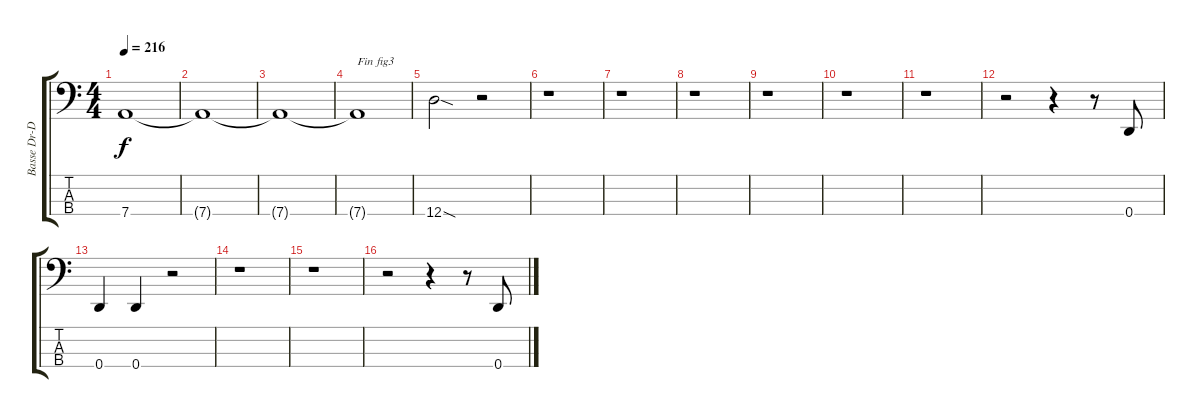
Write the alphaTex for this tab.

\track ("Basse Dr-D" "Basse Dr-D") {instrument electricbasspick}
\staff {score tabs}
\tuning (G2 D2 A1 D1) {hide}
\ts (4 4)
\tempo 216
\clef f4
\ks c
7.4.1{dy f} |
7.4{t}.1 |
7.4{t}.1 |
7.4{t}.1{txt "Fin fig3"} |
12.4{sod}.2 r.2 |
r.1 |
r.1 |
r.1 |
r.1 |
r.1 |
r.1 |
r.2 r.4 r.8 0.4.8 |
0.4.4 0.4.4 r.2 |
r.1 |
r.1 |
r.2 r.4 r.8 0.4.8
